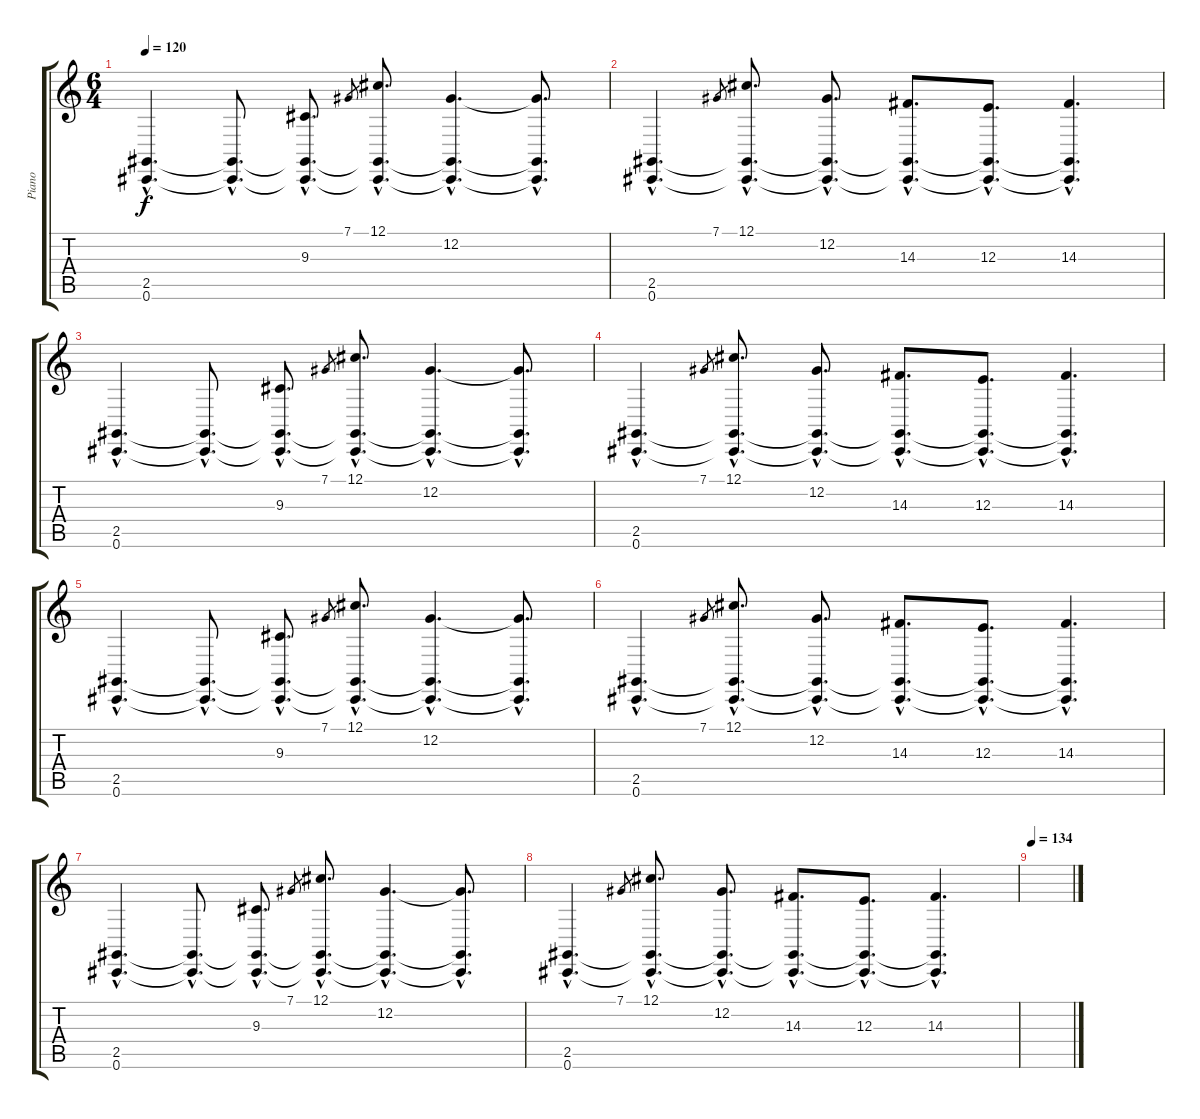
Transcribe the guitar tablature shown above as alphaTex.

\track ("Piano" "Piano") {instrument acousticgrandpiano}
\staff {score tabs}
\tuning (Db4 Ab3 E3 B2 Gb2 Db2) {hide}
\ts (6 4)
\tempo 120
\clef g2
\ks c
(2.5{hac} 0.6{hac}).4{d dy f instrument acousticgrandpiano} (2.5{hac t} 0.6{hac t}).8{d} (9.3{hac} 2.5{hac t} 0.6{hac t}).8{d} 7.1.8{gr} (12.1{hac} 2.5{hac t} 0.6{hac t}).8{d} (12.2{hac} 2.5{hac t} 0.6{hac t}).4{d} (12.2{hac t} 2.5{hac t} 0.6{hac t}).8{d} |
(2.5{hac} 0.6{hac}).4{d} 7.1.8{gr} (12.1{hac} 2.5{hac t} 0.6{hac t}).8{d} (12.2{hac} 2.5{hac t} 0.6{hac t}).8{d} (14.3{hac} 2.5{hac t} 0.6{hac t}).8{d} (12.3{hac} 2.5{hac t} 0.6{hac t}).8{d} (14.3{hac} 2.5{hac t} 0.6{hac t}).4{d} |
(2.5{hac} 0.6{hac}).4{d} (2.5{hac t} 0.6{hac t}).8{d} (9.3{hac} 2.5{hac t} 0.6{hac t}).8{d} 7.1.8{gr} (12.1{hac} 2.5{hac t} 0.6{hac t}).8{d} (12.2{hac} 2.5{hac t} 0.6{hac t}).4{d} (12.2{hac t} 2.5{hac t} 0.6{hac t}).8{d} |
(2.5{hac} 0.6{hac}).4{d} 7.1.8{gr} (12.1{hac} 2.5{hac t} 0.6{hac t}).8{d} (12.2{hac} 2.5{hac t} 0.6{hac t}).8{d} (14.3{hac} 2.5{hac t} 0.6{hac t}).8{d} (12.3{hac} 2.5{hac t} 0.6{hac t}).8{d} (14.3{hac} 2.5{hac t} 0.6{hac t}).4{d} |
(2.5{hac} 0.6{hac}).4{d} (2.5{hac t} 0.6{hac t}).8{d} (9.3{hac} 2.5{hac t} 0.6{hac t}).8{d} 7.1.8{gr} (12.1{hac} 2.5{hac t} 0.6{hac t}).8{d} (12.2{hac} 2.5{hac t} 0.6{hac t}).4{d} (12.2{hac t} 2.5{hac t} 0.6{hac t}).8{d} |
(2.5{hac} 0.6{hac}).4{d} 7.1.8{gr} (12.1{hac} 2.5{hac t} 0.6{hac t}).8{d} (12.2{hac} 2.5{hac t} 0.6{hac t}).8{d} (14.3{hac} 2.5{hac t} 0.6{hac t}).8{d} (12.3{hac} 2.5{hac t} 0.6{hac t}).8{d} (14.3{hac} 2.5{hac t} 0.6{hac t}).4{d} |
(2.5{hac} 0.6{hac}).4{d} (2.5{hac t} 0.6{hac t}).8{d} (9.3{hac} 2.5{hac t} 0.6{hac t}).8{d} 7.1.8{gr} (12.1{hac} 2.5{hac t} 0.6{hac t}).8{d} (12.2{hac} 2.5{hac t} 0.6{hac t}).4{d} (12.2{hac t} 2.5{hac t} 0.6{hac t}).8{d} |
(2.5{hac} 0.6{hac}).4{d} 7.1.8{gr} (12.1{hac} 2.5{hac t} 0.6{hac t}).8{d} (12.2{hac} 2.5{hac t} 0.6{hac t}).8{d} (14.3{hac} 2.5{hac t} 0.6{hac t}).8{d} (12.3{hac} 2.5{hac t} 0.6{hac t}).8{d} (14.3{hac} 2.5{hac t} 0.6{hac t}).4{d} |
\section ("" "")
\tempo 134
